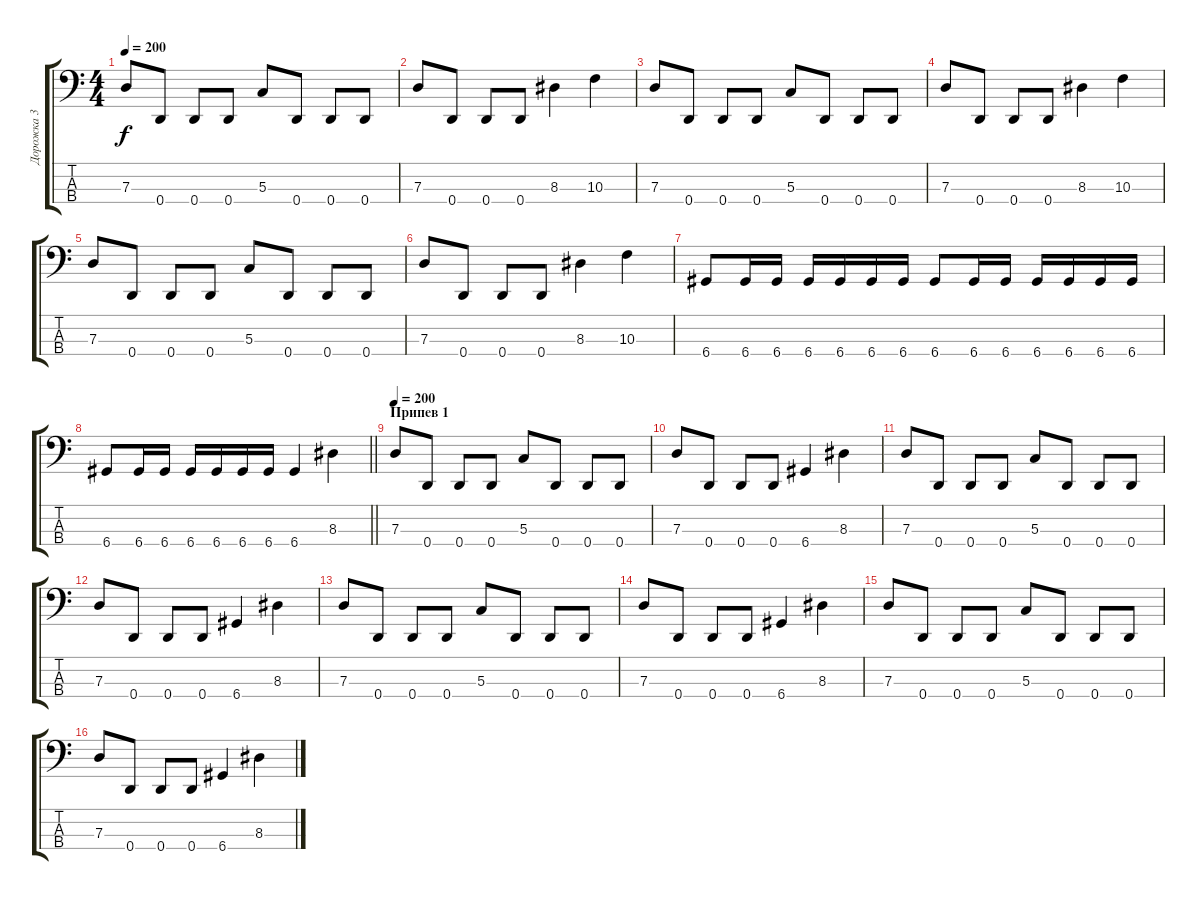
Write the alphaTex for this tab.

\track ("Дорожка 3" "Дорожка 3") {instrument electricbasspick}
\staff {score tabs}
\tuning (F2 C2 G1 D1) {hide}
\ts (4 4)
\tempo 200
\clef f4
\ks c
7.3.8{dy f} 0.4.8 0.4.8 0.4.8 5.3.8 0.4.8 0.4.8 0.4.8 |
7.3.8 0.4.8 0.4.8 0.4.8 8.3.4 10.3.4 |
7.3.8 0.4.8 0.4.8 0.4.8 5.3.8 0.4.8 0.4.8 0.4.8 |
7.3.8 0.4.8 0.4.8 0.4.8 8.3.4 10.3.4 |
7.3.8 0.4.8 0.4.8 0.4.8 5.3.8 0.4.8 0.4.8 0.4.8 |
7.3.8 0.4.8 0.4.8 0.4.8 8.3.4 10.3.4 |
6.4.8 6.4.16 6.4.16 6.4.16 6.4.16 6.4.16 6.4.16 6.4.8 6.4.16 6.4.16 6.4.16 6.4.16 6.4.16 6.4.16 |
\barLineRight lightlight
6.4.8 6.4.16 6.4.16 6.4.16 6.4.16 6.4.16 6.4.16 6.4.4 8.3.4 |
\section ("" "Припев 1")
\tempo 200
7.3.8 0.4.8 0.4.8 0.4.8 5.3.8 0.4.8 0.4.8 0.4.8 |
7.3.8 0.4.8 0.4.8 0.4.8 6.4.4 8.3.4 |
7.3.8 0.4.8 0.4.8 0.4.8 5.3.8 0.4.8 0.4.8 0.4.8 |
7.3.8 0.4.8 0.4.8 0.4.8 6.4.4 8.3.4 |
7.3.8 0.4.8 0.4.8 0.4.8 5.3.8 0.4.8 0.4.8 0.4.8 |
7.3.8 0.4.8 0.4.8 0.4.8 6.4.4 8.3.4 |
7.3.8 0.4.8 0.4.8 0.4.8 5.3.8 0.4.8 0.4.8 0.4.8 |
7.3.8 0.4.8 0.4.8 0.4.8 6.4.4 8.3.4
